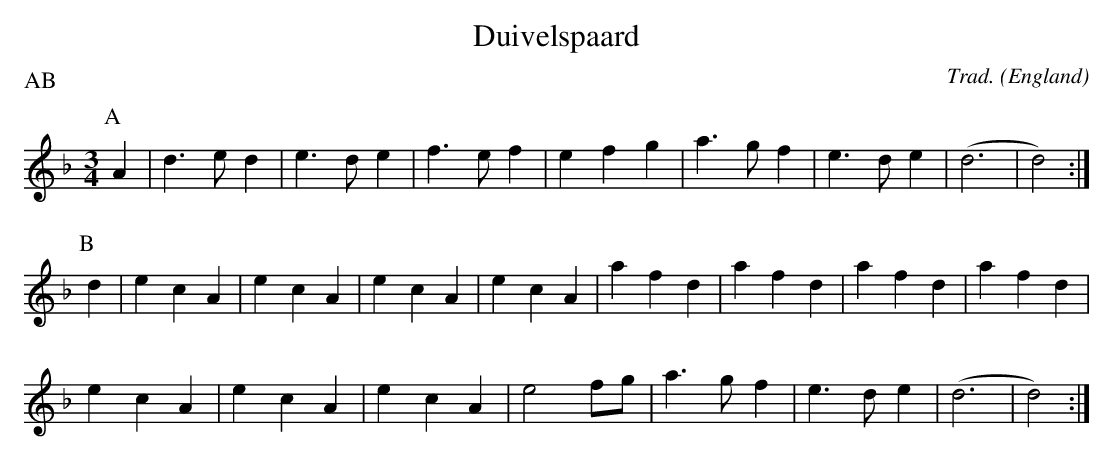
X:1
T:Duivelspaard
C:Trad.
O:England
L:1/4
M:3/4
P:AB
K:Dm
P:A
A | d>e d | e>d e| f>e f | e f g | a>g f | e>d e | (d3 | d2) :|
P:B
d | e c A | e c A | e c A | e c A | a f d | a f d | a f d | a f d |
e c A | e c A | e c A | e2 f/g/ | a>g f | e>d e | (d3 | d2) :|
